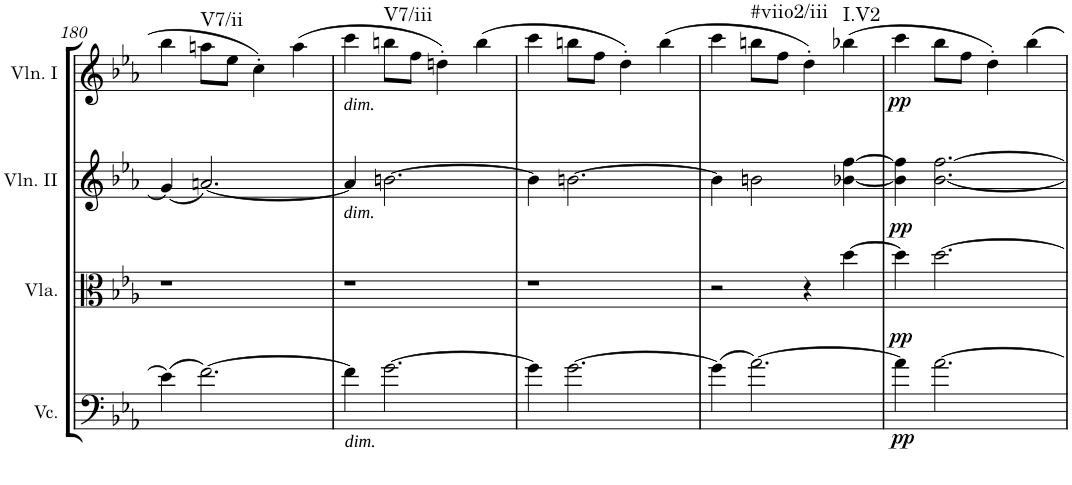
**kern	**dynam	**kern	**dynam	**kern	**dynam	**kern	**dynam	**harte
*part4	*part4	*part3	*part3	*part2	*part2	*part1	*part1	*part1
*staff4	*staff4	*staff3	*staff3	*staff2	*staff2	*staff1	*staff1	*
*I"Violoncello	*	*I"Viola	*	*I"Violin II	*	*I"Violin I	*	*
*I'Vc.	*	*I'Vla.	*	*I'Vln. II	*	*I'Vln. I	*	*
!!LO:PB:g=z
*clefF4	*	*clefC3	*	*clefG2	*	*clefG2	*	*
*k[b-e-a-]	*	*k[b-e-a-]	*	*k[b-e-a-]	*	*k[b-e-a-]	*	*
*M2/2	*	*M2/2	*	*M2/2	*	*M2/2	*	*
*met(c|)	*	*met(c|)	*	*met(c|)	*	*met(c|)	*	*
=180	=180	=180	=180	=180	=180	=180	=180	=180
(4e\]	.	1r	.	(4g/]	.	4bb-\	.	.
!	!	!	!	!	!	!	!	!LO:H:kt=V7/ii
[2.f\)	.	.	.	[2.an/)	.	8aan\L	.	N
.	.	.	.	.	.	8ee-\J	.	.
.	.	.	.	.	.	4cc'\	.	.
.	.	.	.	.	.	(4aa\	.	.
=181	=181	=181	=181	=181	=181	=181	=181	=181
!	!	!	!	!	!	!LO:TX:b:i:t=dim.	!	!
!	!	!	!	!LO:TX:b:i:t=dim.	!	!	!	!
!LO:TX:b:i:t=dim.	!	!	!	!	!	!	!	!
4f\]	.	1r	.	4a/]	.	4ccc\	.	.
!	!	!	!	!	!	!	!	!LO:H:kt=V7/iii
[2.g\	.	.	.	[2.bn\	.	8bbn\L	.	N
.	.	.	.	.	.	8ff\J	.	.
.	.	.	.	.	.	4ddn'\)	.	.
.	.	.	.	.	.	(4bb\	.	.
=182	=182	=182	=182	=182	=182	=182	=182	=182
4g\]	.	1r	.	4b\]	.	4ccc\	.	.
[2.g\	.	.	.	[2.bn\	.	8bbn\L	.	.
.	.	.	.	.	.	8ff\J	.	.
.	.	.	.	.	.	4dd'\)	.	.
.	.	.	.	.	.	(4bb\	.	.
=183	=183	=183	=183	=183	=183	=183	=183	=183
(4g\]	.	2r	.	4b\]	.	4ccc\	.	.
!	!	!	!	!	!	!	!	!LO:H:kt=#viio2/iii
[2.a-\)	.	.	.	2bn\	.	8bbn\L	.	N
.	.	.	.	.	.	8ff\J	.	.
.	.	4r	.	.	.	4dd'\)	.	.
!	!	!	!	!	!	!	!	!LO:H:kt=I.V2
.	.	[4dd\	.	[4b-X\ [4ff\	.	(4bb-X\	.	N
=184	=184	=184	=184	=184	=184	=184	=184	=184
!	!LO:DY:b	!	!LO:DY:b	!	!LO:DY:b	!	!LO:DY:b	!
4a-\]	pp	4dd\]	pp	4b-\] 4ff\]	pp	4ccc\	pp	.
[2.a-\	.	[2.dd\	.	[2.b-\ [2.ff\	.	8bb-\L	.	.
.	.	.	.	.	.	8ff\J	.	.
.	.	.	.	.	.	4dd'\)	.	.
.	.	.	.	.	.	4bb-\	.	.
=	=	=	=	=	=	=	=	=
*-	*-	*-	*-	*-	*-	*-	*-	*-
